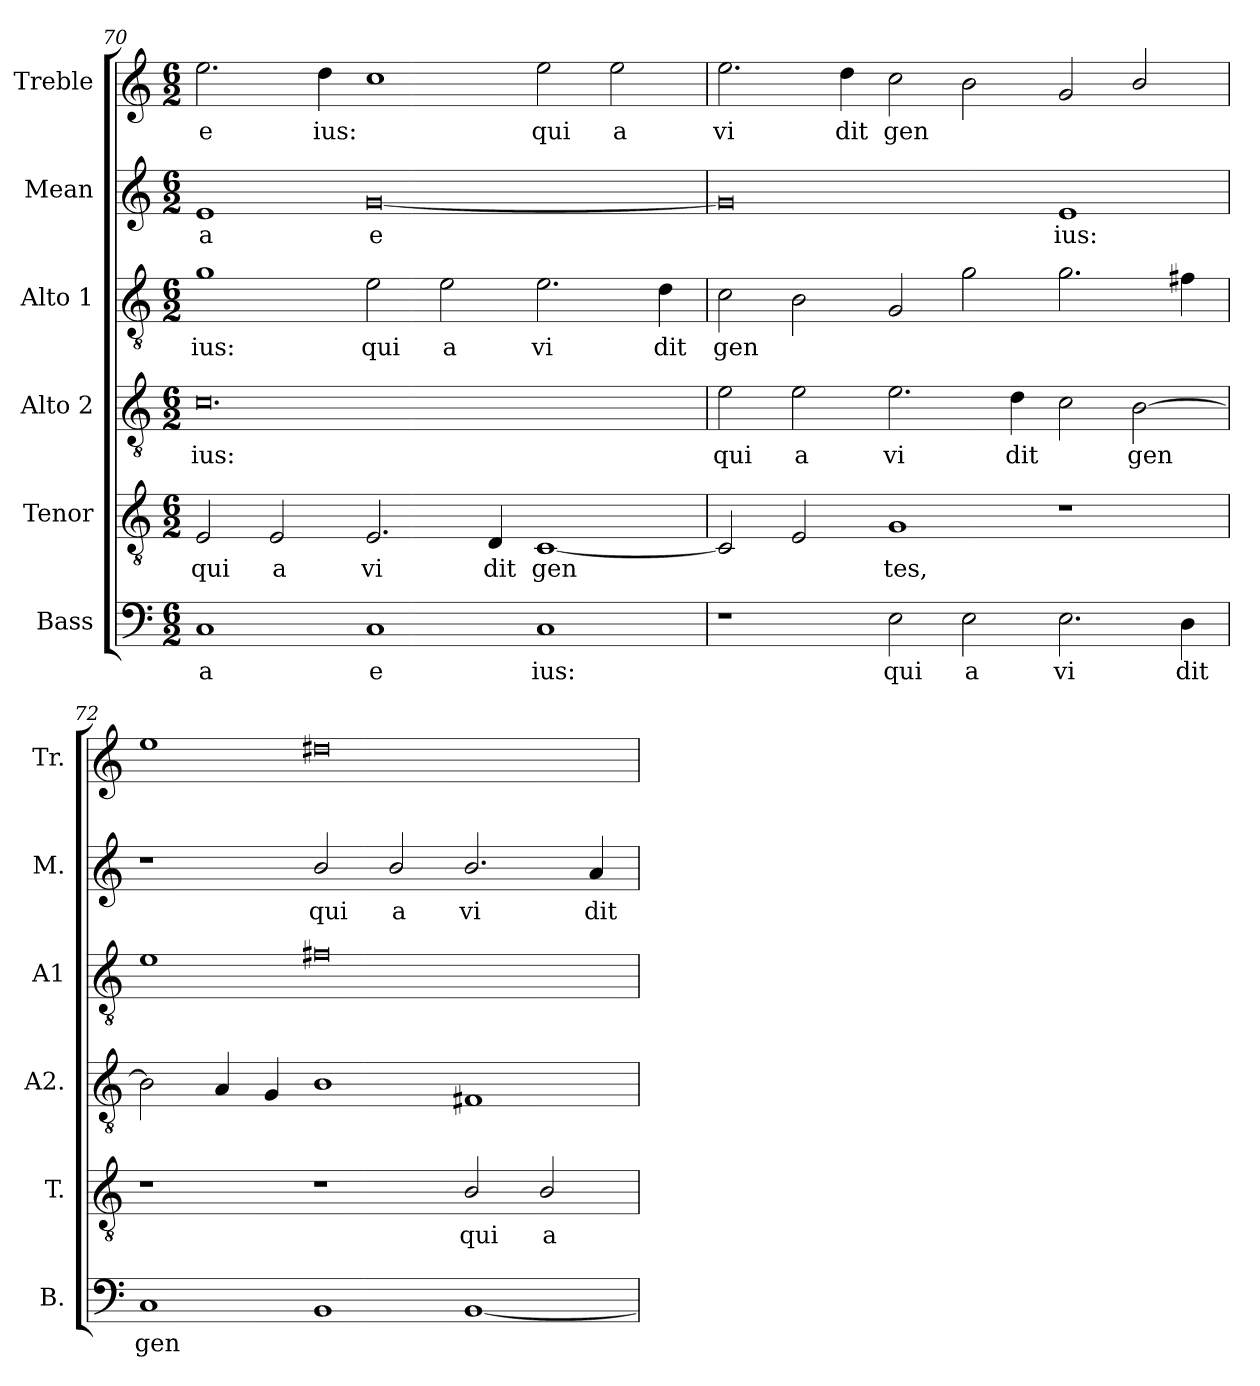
**kern	**text	**kern	**text	**kern	**text	**kern	**text	**kern	**text	**kern	**text
*part6	*part6	*part5	*part5	*part4	*part4	*part3	*part3	*part2	*part2	*part1	*part1
*staff6	*staff6	*staff5	*staff5	*staff4	*staff4	*staff3	*staff3	*staff2	*staff2	*staff1	*staff1
*I"Bass	*	*I"Tenor	*	*I"Alto 2	*	*I"Alto 1	*	*I"Mean	*	*I"Treble	*
*I'B.	*	*I'T.	*	*I'A2.	*	*I'A1	*	*I'M.	*	*I'Tr.	*
!!LO:PB:g=z
*clefF4	*	*clefGv2	*	*clefGv2	*	*clefGv2	*	*clefG2	*	*clefG2	*
*	*	*ITrd7c12	*	*ITrd7c12	*	*ITrd7c12	*	*	*	*	*
*k[]	*	*k[]	*	*k[]	*	*k[]	*	*k[]	*	*k[]	*
*C:	*	*C:	*	*C:	*	*C:	*	*C:	*	*C:	*
*M6/2	*	*M6/2	*	*M6/2	*	*M6/2	*	*M6/2	*	*M6/2	*
=70	=70	=70	=70	=70	=70	=70	=70	=70	=70	=70	=70
!	!LO:LY:b:color=#000000	!	!	!	!	!	!	!	!	!	!
!	!	!	!LO:LY:b:color=#000000	!	!	!	!	!	!	!	!
!	!	!	!	!	!LO:LY:b:color=#000000	!	!	!	!	!	!
!	!	!	!	!	!	!	!LO:LY:b:color=#000000	!	!	!	!
!	!	!	!	!	!	!	!	!	!LO:LY:b:color=#000000	!	!
!	!	!	!	!	!	!	!	!	!	!	!LO:LY:b:color=#000000
1Ci	a	2EEi/	qui	0.Ci	ius:	1Gi	ius:	1ei	a	2.eei\	e
!	!	!	!LO:LY:b:color=#000000	!	!	!	!	!	!	!	!
.	.	2EEi/	a	.	.	.	.	.	.	.	.
!	!	!	!	!	!	!	!	!	!	!	!LO:LY:b:color=#000000
.	.	.	.	.	.	.	.	.	.	4ddi\	ius:
!	!LO:LY:b:color=#000000	!	!	!	!	!	!	!	!	!	!
!	!	!	!LO:LY:b:color=#000000	!	!	!	!	!	!	!	!
!	!	!	!	!	!	!	!LO:LY:b:color=#000000	!	!	!	!
!	!	!	!	!	!	!	!	!	!LO:LY:b:color=#000000	!	!
1Ci	e	2.EEi/	vi	.	.	2Ei\	qui	[<0gi	e	1cci	.
!	!	!	!	!	!	!	!LO:LY:b:color=#000000	!	!	!	!
.	.	.	.	.	.	2Ei\	a	.	.	.	.
!	!	!	!LO:LY:b:color=#000000	!	!	!	!	!	!	!	!
.	.	4DDi/	dit	.	.	.	.	.	.	.	.
!	!LO:LY:b:color=#000000	!	!	!	!	!	!	!	!	!	!
!	!	!	!LO:LY:b:color=#000000	!	!	!	!	!	!	!	!
!	!	!	!	!	!	!	!LO:LY:b:color=#000000	!	!	!	!
!	!	!	!	!	!	!	!	!	!	!	!LO:LY:b:color=#000000
1Ci	ius:	[<1CCi	gen	.	.	2.Ei\	vi	.	.	2eei\	qui
!	!	!	!	!	!	!	!	!	!	!	!LO:LY:b:color=#000000
.	.	.	.	.	.	.	.	.	.	2eei\	a
!	!	!	!	!	!	!	!LO:LY:b:color=#000000	!	!	!	!
.	.	.	.	.	.	4Di\	dit	.	.	.	.
=71	=71	=71	=71	=71	=71	=71	=71	=71	=71	=71	=71
!	!	!	!	!	!LO:LY:b:color=#000000	!	!	!	!	!	!
!	!	!	!	!	!	!	!LO:LY:b:color=#000000	!	!	!	!
!	!	!	!	!	!	!	!	!	!	!	!LO:LY:b:color=#000000
1r	.	2CCi/]	.	2Ei\	qui	2Ci\	gen	0gi]	.	2.eei\	vi
!	!	!	!	!	!LO:LY:b:color=#000000	!	!	!	!	!	!
.	.	2EEi/	.	2Ei\	a	2BBi\	.	.	.	.	.
!	!	!	!	!	!	!	!	!	!	!	!LO:LY:b:color=#000000
.	.	.	.	.	.	.	.	.	.	4ddi\	dit
!	!LO:LY:b:color=#000000	!	!	!	!	!	!	!	!	!	!
!	!	!	!LO:LY:b:color=#000000	!	!	!	!	!	!	!	!
!	!	!	!	!	!LO:LY:b:color=#000000	!	!	!	!	!	!
!	!	!	!	!	!	!	!	!	!	!	!LO:LY:b:color=#000000
2Ei\	qui	1GGi	tes,	2.Ei\	vi	2GGi/	.	.	.	2cci\	gen
!	!LO:LY:b:color=#000000	!	!	!	!	!	!	!	!	!	!
2Ei\	a	.	.	.	.	2Gi\	.	.	.	2bi\	.
!	!	!	!	!	!LO:LY:b:color=#000000	!	!	!	!	!	!
.	.	.	.	4Di\	dit	.	.	.	.	.	.
!	!LO:LY:b:color=#000000	!	!	!	!	!	!	!	!	!	!
!	!	!	!	!	!	!	!	!	!LO:LY:b:color=#000000	!	!
2.Ei\	vi	1r	.	2Ci\	.	2.Gi\	.	1ei	ius:	2gi/	.
!	!	!	!	!	!LO:LY:b:color=#000000	!	!	!	!	!	!
.	.	.	.	[>2BBi\	gen	.	.	.	.	2bi/	.
!	!LO:LY:b:color=#000000	!	!	!	!	!	!	!	!	!	!
4Di\	dit	.	.	.	.	4F#Xi\	.	.	.	.	.
=72	=72	=72	=72	=72	=72	=72	=72	=72	=72	=72	=72
!	!LO:LY:b:color=#000000	!	!	!	!	!	!	!	!	!	!
1Ci	gen	1r	.	2BBi\]	.	1Ei	.	1r	.	1eei	.
.	.	.	.	4AAi/	.	.	.	.	.	.	.
.	.	.	.	4GGi/	.	.	.	.	.	.	.
!	!	!	!	!	!	!	!	!	!LO:LY:b:color=#000000	!	!
1BBi	.	1r	.	1BBi	.	0F#Xi	.	2bi/	qui	0dd#Xi	.
!	!	!	!	!	!	!	!	!	!LO:LY:b:color=#000000	!	!
.	.	.	.	.	.	.	.	2bi/	a	.	.
!	!	!	!LO:LY:b:color=#000000	!	!	!	!	!	!	!	!
!	!	!	!	!	!	!	!	!	!LO:LY:b:color=#000000	!	!
[<1BBi	.	2BBi/	qui	1FF#Xi	.	.	.	2.bi/	vi	.	.
!	!	!	!LO:LY:b:color=#000000	!	!	!	!	!	!	!	!
.	.	2BBi/	a	.	.	.	.	.	.	.	.
!	!	!	!	!	!	!	!	!	!LO:LY:b:color=#000000	!	!
.	.	.	.	.	.	.	.	4ai/	dit	.	.
=	=	=	=	=	=	=	=	=	=	=	=
*-	*-	*-	*-	*-	*-	*-	*-	*-	*-	*-	*-
